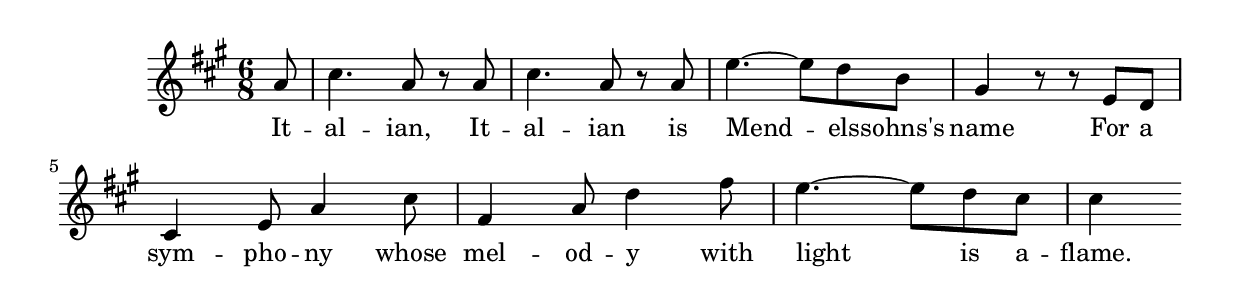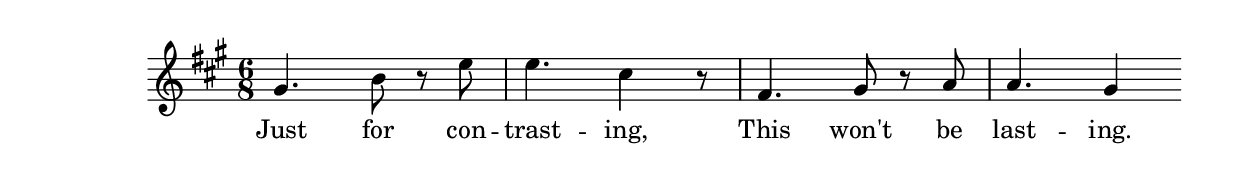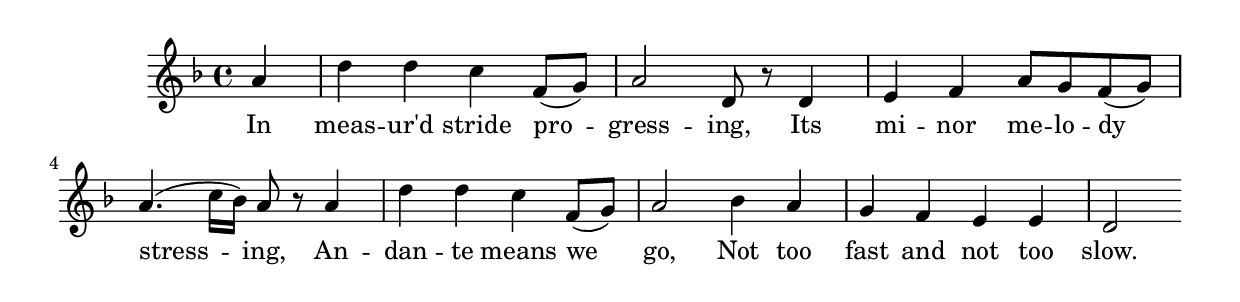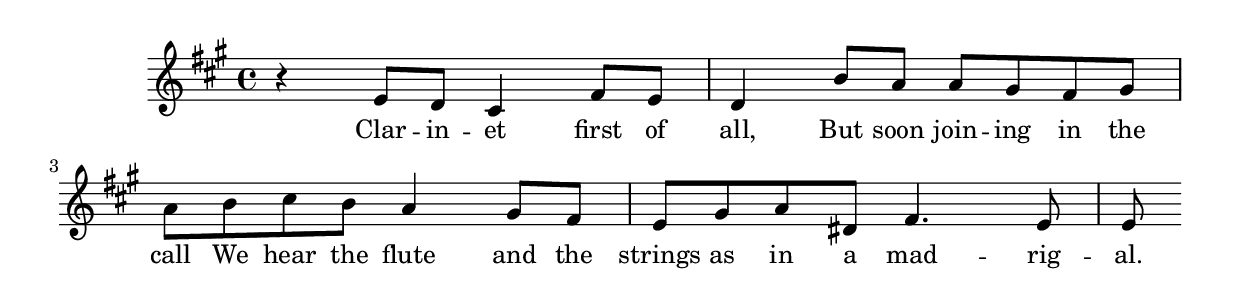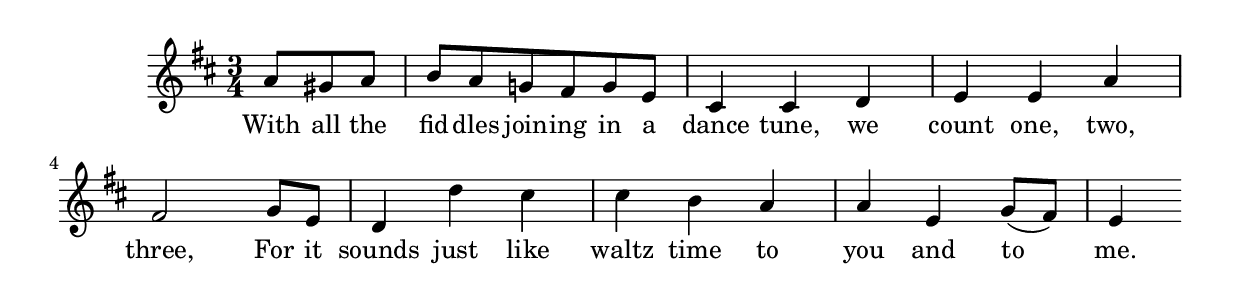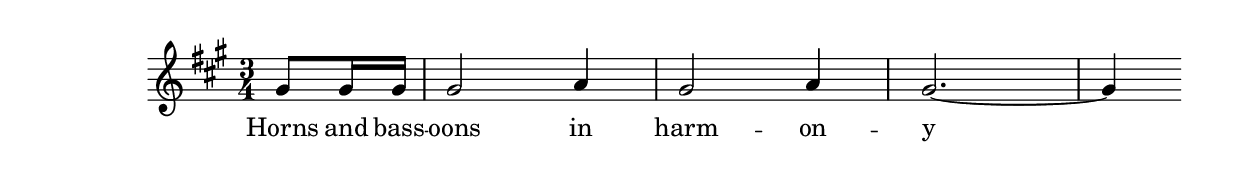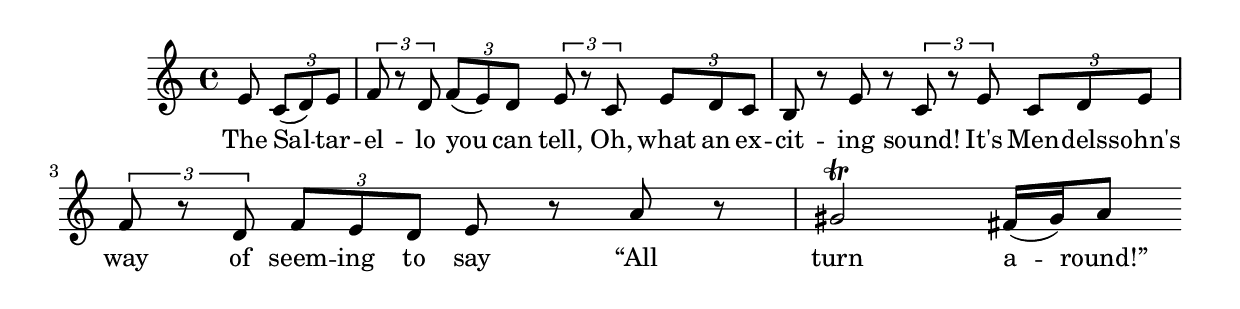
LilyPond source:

% Mendelssohn Symphony No. 4, Op. 90 (Italian)
\version "2.18.2"
% Movement I Melody A {{{
melody_ia = <<
    \relative c'' {
        \clef "treble"
        \key a \major
        \time 6/8
        \partial 8 a8 |
        cis4. a8 r8 a8 |
        cis4. a8 r8 a8 |
        e'4.~e8 d8 b8 |
        gis4 r8 r8 e8 d8 |
        cis4 e8 a4 cis8 |
        fis,4 a8 d4 fis8 |
        e4.~e8 d cis |
        cis4
    }
    \addlyrics {
        It -- al -- ian, It -- al -- ian is Mend -- els -- sohns's
        name For a sym -- pho -- ny whose mel -- od -- y with light is a -- flame.
    }
>> % }}}

% Movement I Melody B {{{
melody_ib = <<
    \relative c'' {
        \clef "treble"
        \key a \major
        \time 6/8
        gis4. b8 r8 e8 |
        e4. cis4 r8 |
        fis,4. gis8 r8 a8 |
        a4. gis4
    }
    \addlyrics {
        Just for con -- trast -- ing, This won't be last -- ing.
    }
>> % }}}

% Movement II Melody A {{{
melody_iia = <<
    \relative c'' {
        \clef "treble"
        \key f \major
        \time 4/4
        \partial 4 a4 |
        d4 d c f,8( g) |
        a2 d,8 r8 d4 |
        e4 f a8 g f( g) |
        a4.( c16 bes) a8 r8 a4 |
        d4 d c f,8( g) |
        a2 bes4 a |
        g4 f e e |
        d2
    }
    \addlyrics {
        In meas -- ur'd stride pro -- gress -- ing,
        Its mi -- nor me -- lo -- dy stress -- ing,
        An -- dan -- te means we go,
        Not too fast and not too slow.
    }
>> % }}}

% Movement II Melody B {{{
melody_iib = <<
    \relative c' {
        \clef "treble"
        \key a \major
        \time 4/4
        r4 e8 d cis4 fis8 e |
        d4 b'8 a a gis fis gis |
        a8 b cis b a4 gis8 fis |
        e8 gis a dis,8 fis4. e8 |
        e8
    }
    \addlyrics {
        Clar -- in -- et first of all,
        But soon join -- ing in the call
        We hear the flute and the strings
        as in a mad -- rig -- al.
    }
>> % }}}

% Movement III Melody A {{{
melody_iiia = <<
    \relative c'' {
        \clef "treble"
        \key d \major
        \time 3/4
        \partial 4. a8 gis a |
        b8 a g! fis g e |
        cis4 cis d |
        e4 e a |
        fis2 g8 e |
        d4 d' cis |
        cis4 b a |
        a4 e g8( fis) |
        e4
    }
    \addlyrics {
        With all the fid -- dles
        join -- ing in a dance tune,
        we count one, two, three,
        For it sounds just like waltz time
        to you and to me.
    }
>> % }}}

% Movement III Melody B {{{
melody_iiib = <<
    \relative c'' {
        \clef "treble"
        \key a \major
        \time 3/4
        \partial 4 gis8 gis16 gis |
        gis2 a4 |
        gis2 a4 |
        gis2.~ |
        gis4
    }
    \addlyrics {
        Horns and bass -- oons in harm -- on -- y
    }
>> % }}}

% Movement IV Melody A {{{
melody_iva = <<
    \relative c' {
        \clef "treble"
        \key c \major
        \time 4/4
        \partial 4. e8 \tuplet 3/2 {c8( d) e} |
        \tuplet 3/2 {f8 r8 d} \tuplet 3/2 {f8( e) d} \tuplet 3/2 {e8 r8 c} \tuplet 3/2 {e8 d c} |
        b8 r8 e r \tuplet 3/2 {c8 r8 e} \tuplet 3/2 {c8 d e} |
        \tuplet 3/2 {f8 r d} \tuplet 3/2 {f8 e d} e8 r a r |
        gis2\trill fis16( gis) a8
    }
    \addlyrics {
        The Sal -- tar -- el -- lo you can tell, Oh,
        what an ex -- cit -- ing sound!
        It's Men -- dels -- sohn's way
        of seem -- ing to say
        	“All turn a -- round!”
    }
>> % }}}

\paper { oddFooterMarkup = ##f }
\layout { ragged-right = ##f }

\book {
  \bookOutputSuffix "1a"
  \melody_ia
}

\book {
  \bookOutputSuffix "1b"
  \melody_ib
}

\book {
  \bookOutputSuffix "2a"
  \melody_iia
}

\book {
  \bookOutputSuffix "2b"
  \melody_iib
}

\book {
  \bookOutputSuffix "3a"
  \melody_iiia
}

\book {
  \bookOutputSuffix "3b"
  \melody_iiib
}

\book {
  \bookOutputSuffix "4a"
  \melody_iva
}
